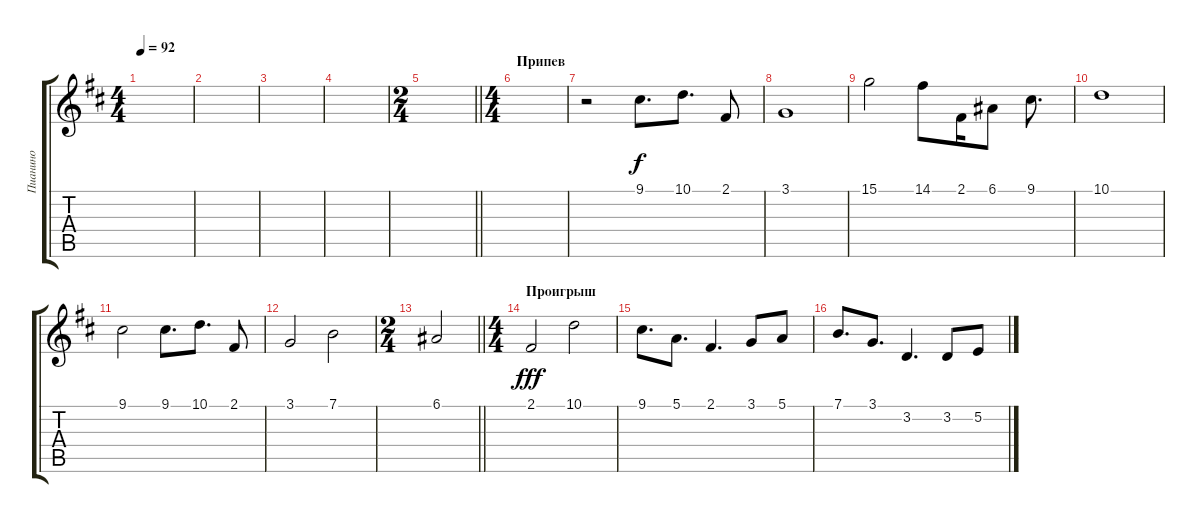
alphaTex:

\track ("Пианино" "Пианино") {instrument acousticgrandpiano}
\staff {score tabs}
\tuning (E4 B3 G3 D3 A2 E2) {hide}
\ts (4 4)
\tempo 92
\clef g2
\ks bminor
|
|
|
|
\ts (2 4)
\barLineRight lightlight
|
\ts (4 4)
\section ("" "Припев")
|
r.2 9.1.8{d dy f} 10.1.8{d} 2.1.8 |
3.1.1 |
15.1.2 14.1.8 2.1.16 6.1.8 9.1.8{d} |
10.1.1 |
9.1.2 9.1.8{d} 10.1.8{d} 2.1.8 |
3.1.2 7.1.2 |
\ts (2 4)
\barLineRight lightlight
6.1.2 |
\ts (4 4)
\section ("" "Проигрыш")
2.1.2{dy fff} 10.1.2 |
9.1.8{d} 5.1.8{d} 2.1.4{d} 3.1.8 5.1.8 |
7.1.8{d} 3.1.8{d} 3.2.4{d} 3.2.8 5.2.8
